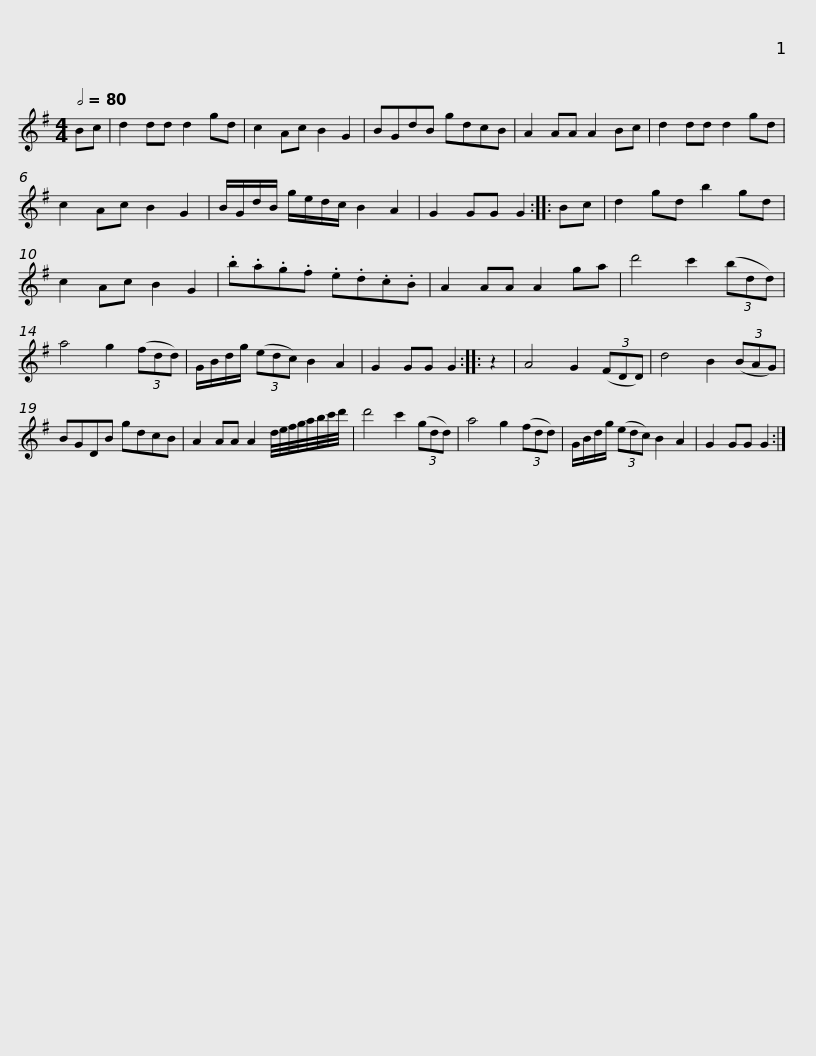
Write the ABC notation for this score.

X:1
L:1/8
Q:1/2=80
M:4/4
I:linebreak $
K:G
V:1 treble
V:1
 Bc | d2 dd d2 gd | c2 Ac B2 G2 | BGdB gdcB | A2 AA A2 Bc |$ %5
 d2 dd d2 gd | c2 Ac B2 G2 | B/G/d/B/ g/e/d/c/ B2 A2 | G2 GG G2 ::$ Bc | %10
 d2 gd b2 gd | c2 Ac B2 G2 | .b.a.g.f .e.d.c.B | A2 AA A2 ga |$ d'4 c'2 (3(bdd) | %15
 a4 g2 (3(fdd) | G/B/d/g/ (3(edc) B2 A2 | G2 GG G2 ::$ z2 | A4 G2 (3(FDD) | %20
 d4 B2 (3(BAG) | BGDB gdcB | A2 AA A2 d/4e/4f/4g/4a/4b/4c'/4d'/4 |$ d'4 c'2 (3(gdd) | a4 g2 (3(fdd) | %25
 G/B/d/g/ (3(edc) B2 A2 | G2 GG G2 :| %27
